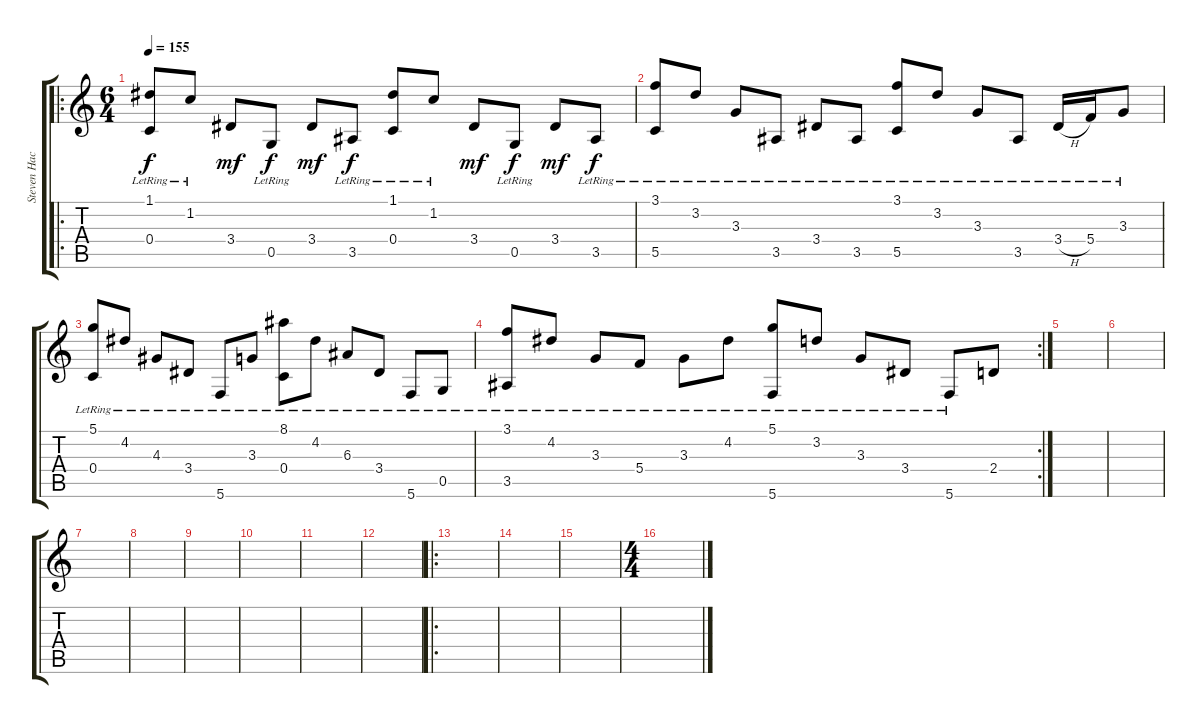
\track ("Steven Hackney Clean" "Steven Hac") {solo instrument electricguitarjazz bank 255}
\staff {score tabs}
\tuning (D4 B3 E3 C3 G2 C2) {hide}
\ro
\ts (6 4)
\tempo 155
\clef g2
\ks c
(1.1{lr} 0.4{lr}).8{dy f} 1.2{lr}.8 3.4.8{dy mf} 0.5{lr}.8{dy f} 3.4.8{dy mf} 3.5{lr}.8{dy f} (1.1{lr} 0.4{lr}).8 1.2{lr}.8 3.4.8{dy mf} 0.5{lr}.8{dy f} 3.4.8{dy mf} 3.5{lr}.8{dy f} |
(3.1{lr} 5.5{lr}).8 3.2{lr}.8 3.3{lr}.8 3.5{lr}.8 3.4{lr}.8 3.5{lr}.8 (3.1{lr} 5.5{lr}).8 3.2{lr}.8 3.3{lr}.8 3.5{lr}.8 3.4{h lr}.16 5.4{lr}.16 3.3{lr}.8 |
(5.1{lr} 0.4{lr}).8 4.2{lr}.8 4.3{lr}.8 3.4{lr}.8 5.6{lr}.8 3.3{lr}.8 (8.1{lr} 0.4{lr}).8 4.2{lr}.8 6.3{lr}.8 3.4{lr}.8 5.6{lr}.8 0.5{lr}.8 |
\rc 2
(3.1{lr} 3.5{lr}).8 4.2{lr}.8 3.3{lr}.8 5.4{lr}.8 3.3{lr}.8 4.2{lr}.8 (5.1{lr} 5.6{lr}).8 3.2{lr}.8 3.3{lr}.8 3.4{lr}.8 5.6{lr}.8 2.4.8 |
|
|
|
|
|
|
|
|
\ro
|
|
|
\ts (4 4)
